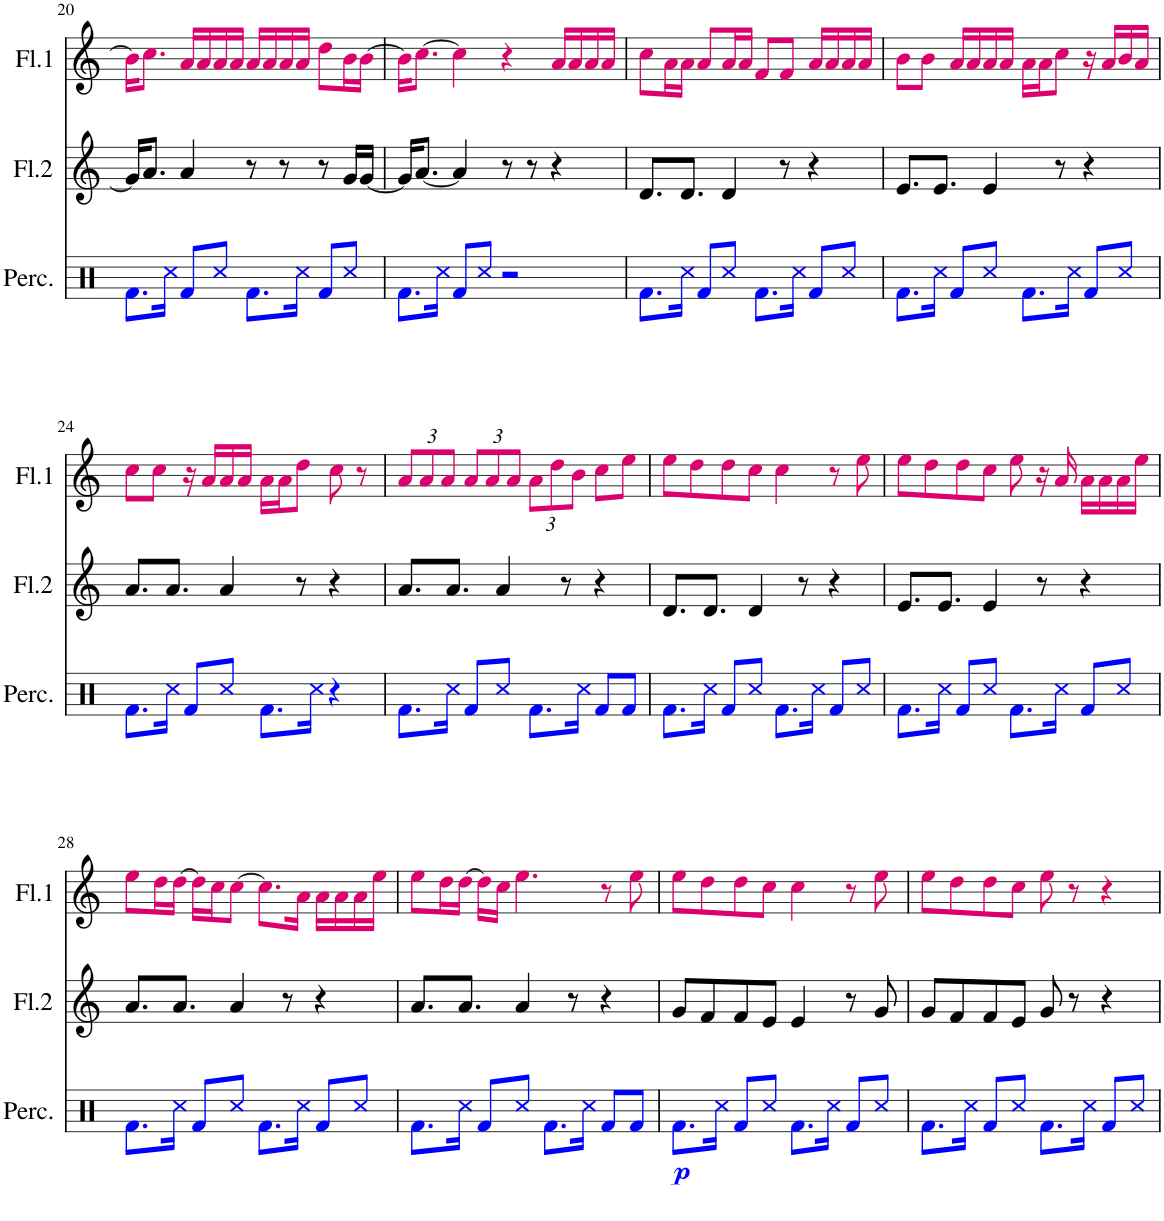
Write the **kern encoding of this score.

**kern	**dynam	**kern	**kern
*part3	*part3	*part2	*part1
*staff3	*staff3	*staff2	*staff1
*I"Percusión	*	*I"Flauta 2	*I"Flauta 1
*I'Perc.	*	*I'Fl.2	*I'Fl.1
!!LO:PB:g=z
*clefX	*	*clefG2	*clefG2
*k[]	*	*k[]	*k[]
*M4/4	*	*M4/4	*M4/4
=20	=20	=20	=20
8.Rfi\L	.	16g/KL]	16bj\KL]
.	.	8.a/J	8.ccj\J
16Rcci\Jk	.	.	.
8Rfi/L	.	4a/	16aj/LL
.	.	.	16aj/
8Rcci/J	.	.	16aj/
.	.	.	16aj/JJ
8.Rfi\L	.	8r	16aj/LL
.	.	.	16aj/
.	.	8r	16aj/
16Rcci\Jk	.	.	16aj/JJ
8Rfi/L	.	8r	8ddj\L
8Rcci/J	.	16g/LL	16bj\L
.	.	[16g/JJ	[16bj\JJ
=21	=21	=21	=21
8.Rfi\L	.	16g/KL]	16bj\KL]
.	.	[8.a/J	[8.ccj\J
16Rcci\Jk	.	.	.
8Rfi/L	.	4a/]	4ccj\]
8Rcci/J	.	.	.
2r	.	8r	4r
.	.	8r	.
.	.	4r	16aj/LL
.	.	.	16aj/
.	.	.	16aj/
.	.	.	16aj/JJ
=22	=22	=22	=22
8.Rfi\L	.	8.d/L	8ccj\L
.	.	.	16aj\L
16Rcci\Jk	.	8.d/J	16aj\JJ
8Rfi/L	.	.	8aj/L
8Rcci/J	.	4d/	16aj/L
.	.	.	16aj/JJ
8.Rfi\L	.	.	8fj/L
.	.	8r	8fj/J
16Rcci\Jk	.	.	.
8Rfi/L	.	4r	16aj/LL
.	.	.	16aj/
8Rcci/J	.	.	16aj/
.	.	.	16aj/JJ
=23	=23	=23	=23
8.Rfi\L	.	8.e/L	8bj\L
.	.	.	8bj\J
16Rcci\Jk	.	8.e/J	.
8Rfi/L	.	.	16aj/LL
.	.	.	16aj/
8Rcci/J	.	4e/	16aj/
.	.	.	16aj/JJ
8.Rfi\L	.	.	16aj\LL
.	.	.	16aj\J
.	.	8r	8ccj\J
16Rcci\Jk	.	.	.
8Rfi/L	.	4r	16r
.	.	.	16aj/LL
8Rcci/J	.	.	16bj/
.	.	.	16aj/JJ
!!LO:LB:g=z
=24	=24	=24	=24
8.Rfi\L	.	8.a/L	8ccj\L
.	.	.	8ccj\J
16Rcci\Jk	.	8.a/J	.
8Rfi/L	.	.	16r
.	.	.	16aj/LL
8Rcci/J	.	4a/	16aj/
.	.	.	16aj/JJ
8.Rfi\L	.	.	16aj\LL
.	.	.	16aj\J
.	.	8r	8ddj\J
16Rcci\Jk	.	.	.
4r	.	4r	8ccj\
.	.	.	8r
=25	=25	=25	=25
*	*	*	*Xbrackettup
8.Rfi\L	.	8.a/L	12aj/L
.	.	.	12aj/
.	.	.	12aj/J
16Rcci\Jk	.	8.a/J	.
8Rfi/L	.	.	12aj/L
.	.	.	12aj/
8Rcci/J	.	4a/	.
.	.	.	12aj/J
8.Rfi\L	.	.	12aj\L
.	.	.	12ddj\
.	.	8r	.
.	.	.	12bj\J
16Rcci\Jk	.	.	.
8Rfi/L	.	4r	8ccj\L
8Rfi/J	.	.	8eej\J
=26	=26	=26	=26
8.Rfi\L	.	8.d/L	8eej\L
.	.	.	8ddj\
16Rcci\Jk	.	8.d/J	.
8Rfi/L	.	.	8ddj\
8Rcci/J	.	4d/	8ccj\J
8.Rfi\L	.	.	4ccj\
.	.	8r	.
16Rcci\Jk	.	.	.
8Rfi/L	.	4r	8r
8Rcci/J	.	.	8eej\
=27	=27	=27	=27
8.Rfi\L	.	8.e/L	8eej\L
.	.	.	8ddj\
16Rcci\Jk	.	8.e/J	.
8Rfi/L	.	.	8ddj\
8Rcci/J	.	4e/	8ccj\J
8.Rfi\L	.	.	8eej\
.	.	8r	16r
16Rcci\Jk	.	.	16aj/
8Rfi/L	.	4r	16aj\LL
.	.	.	16aj\
8Rcci/J	.	.	16aj\
.	.	.	16eej\JJ
!!LO:LB:g=z
=28	=28	=28	=28
8.Rfi\L	.	8.a/L	8eej\L
.	.	.	16ddj\L
16Rcci\Jk	.	8.a/J	[16ddj\JJ
8Rfi/L	.	.	16ddj\LL]
.	.	.	16ccj\J
8Rcci/J	.	4a/	[8ccj\J
8.Rfi\L	.	.	8.ccj\L]
.	.	8r	.
16Rcci\Jk	.	.	16aj\Jk
8Rfi/L	.	4r	16aj\LL
.	.	.	16aj\
8Rcci/J	.	.	16aj\
.	.	.	16eej\JJ
=29	=29	=29	=29
8.Rfi\L	.	8.a/L	8eej\L
.	.	.	16ddj\L
16Rcci\Jk	.	8.a/J	[16ddj\JJ
8Rfi/L	.	.	16ddj\LL]
.	.	.	16ccj\JJ
8Rcci/J	.	4a/	4.eej\
8.Rfi\L	.	.	.
.	.	8r	.
16Rcci\Jk	.	.	.
8Rfi/L	.	4r	8r
8Rfi/J	.	.	8eej\
=30	=30	=30	=30
!	!LO:DY:b	!	!
8.Rfi\L	p	8g/L	8eej\L
.	.	8f/	8ddj\
16Rcci\Jk	.	.	.
8Rfi/L	.	8f/	8ddj\
8Rcci/J	.	8e/J	8ccj\J
8.Rfi\L	.	4e/	4ccj\
16Rcci\Jk	.	.	.
8Rfi/L	.	8r	8r
8Rcci/J	.	8g/	8eej\
=31	=31	=31	=31
8.Rfi\L	.	8g/L	8eej\L
.	.	8f/	8ddj\
16Rcci\Jk	.	.	.
8Rfi/L	.	8f/	8ddj\
8Rcci/J	.	8e/J	8ccj\J
8.Rfi\L	.	8g/	8eej\
.	.	8r	8r
16Rcci\Jk	.	.	.
8Rfi/L	.	4r	4r
8Rcci/J	.	.	.
=	=	=	=
*-	*-	*-	*-
